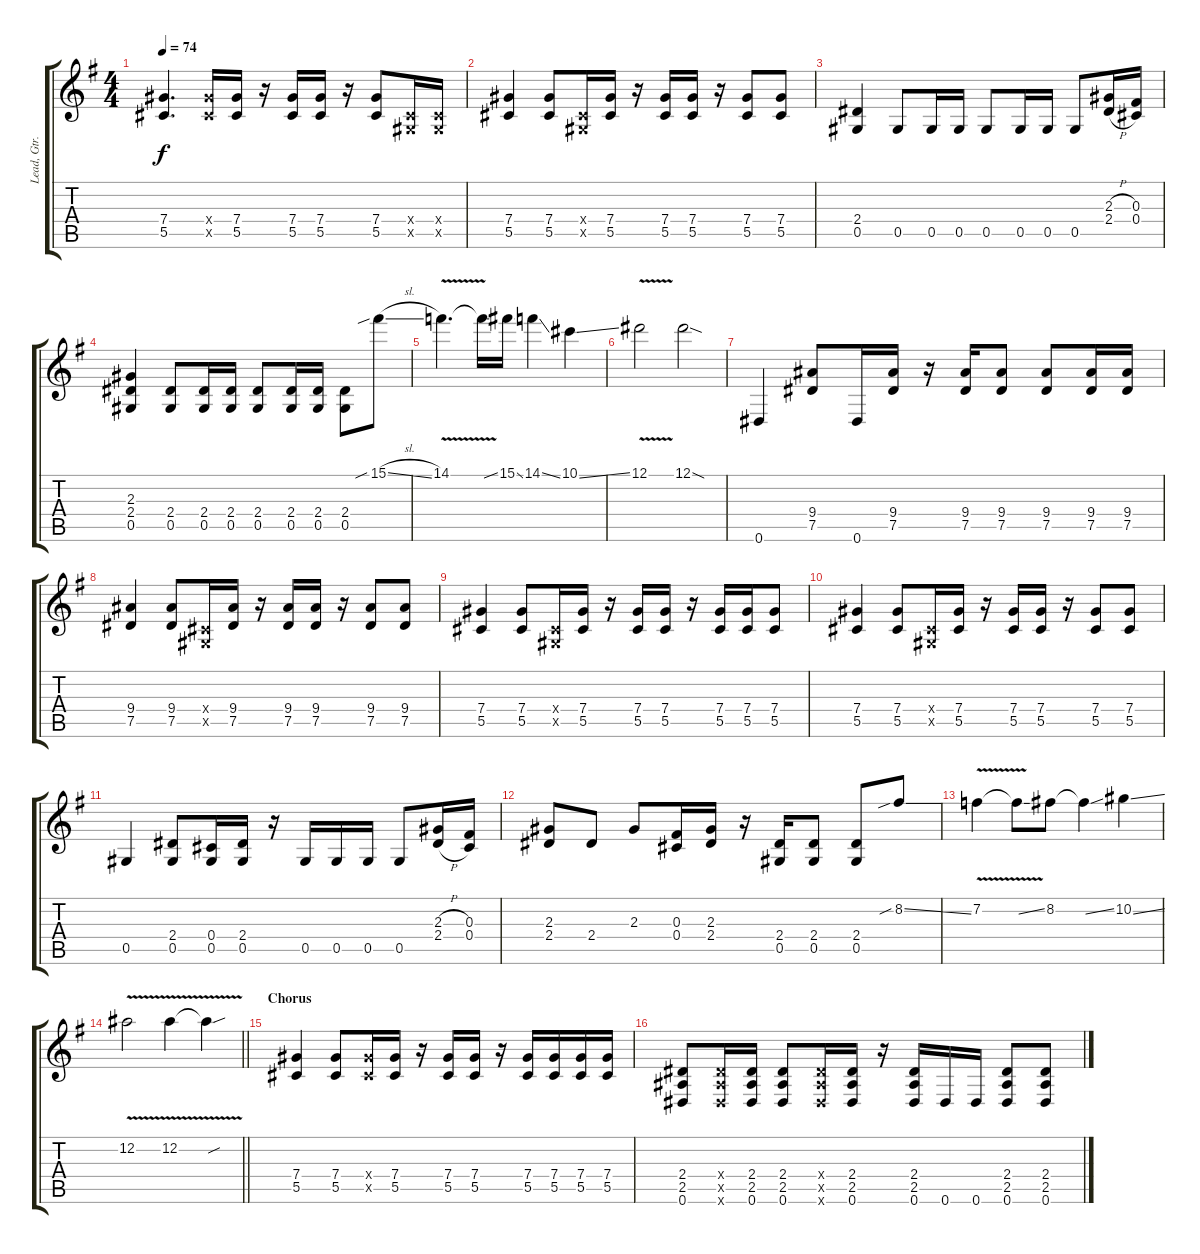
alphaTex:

\track ("Lead, Gtr.2, Hammett " "Lead, Gtr.") {instrument distortionguitar}
\staff {score tabs}
\tuning (Eb4 Bb3 Gb3 Db3 Ab2 Eb2) {hide}
\ts (4 4)
\tempo 74
\clef g2
\ks g
(7.4 5.5).4{d dy f} (7.4{x} 5.5{x}).16 (7.4 5.5).16 r.16 (7.4 5.5).16 (7.4 5.5).16 r.16 (7.4 5.5).8 (0.4{x} 0.5{x}).16 (0.4{x} 0.5{x}).16 |
(7.4 5.5).4 (7.4 5.5).8 (0.4{x} 0.5{x}).16 (7.4 5.5).16 r.16 (7.4 5.5).16 (7.4 5.5).16 r.16 (7.4 5.5).8 (7.4 5.5).8 |
(2.4 0.5).4 0.5.8 0.5.16 0.5.16 0.5.8 0.5.16 0.5.16 0.5.8 (2.3{h} 2.4{h}).16 (0.3 0.4).16 |
(2.3 2.4 0.5).4 (2.4 0.5).8 (2.4 0.5).16 (2.4 0.5).16 (2.4 0.5).8 (2.4 0.5).16 (2.4 0.5).16 (2.4 0.5).8 15.1{sib sl}.8 |
14.1{v}.4{d} 14.1{v ss t}.16 15.1{ss}.16 14.1{ss}.4 10.1{ss}.4 |
12.1{v}.2 12.1{sod}.2 |
0.6.4 (9.4 7.5).8 0.6.16 (9.4 7.5).16 r.16 (9.4 7.5).16 (9.4 7.5).8 (9.4 7.5).8 (9.4 7.5).16 (9.4 7.5).16 |
(9.4 7.5).4 (9.4 7.5).8 (0.4{x} 0.5{x}).16 (9.4 7.5).16 r.16 (9.4 7.5).16 (9.4 7.5).16 r.16 (9.4 7.5).8 (9.4 7.5).8 |
(7.4 5.5).4 (7.4 5.5).8 (0.4{x} 0.5{x}).16 (7.4 5.5).16 r.16 (7.4 5.5).16 (7.4 5.5).16 r.16 (7.4 5.5).16 (7.4 5.5).16 (7.4 5.5).8 |
(7.4 5.5).4 (7.4 5.5).8 (0.4{x} 0.5{x}).16 (7.4 5.5).16 r.16 (7.4 5.5).16 (7.4 5.5).16 r.16 (7.4 5.5).8 (7.4 5.5).8 |
0.5.4 (2.4 0.5).8 (0.4 0.5).16 (2.4 0.5).16 r.16 0.5.16 0.5.16 0.5.16 0.5.8 (2.3{h} 2.4{h}).16 (0.3 0.4).16 |
(2.3 2.4).8 2.4.8 2.3.8 (0.3 0.4).16 (2.3 2.4).16 r.16 (2.4 0.5).16 (2.4 0.5).8 (2.4 0.5).8 8.2{sib ss}.8 |
7.2{v}.4 7.2{v ss t}.8 8.2.8 8.2{ss t}.4 10.2{ss}.4 |
\barLineRight lightlight
12.2{v}.2 12.2{v}.4 12.2{sou t}.4 |
\section ("" "Chorus")
(7.4 5.5).4 (7.4 5.5).8 (7.4{x} 5.5{x}).16 (7.4 5.5).16 r.16 (7.4 5.5).16 (7.4 5.5).16 r.16 (7.4 5.5).16 (7.4 5.5).16 (7.4 5.5).16 (7.4 5.5).16 |
(2.4 2.5 0.6).8 (2.4{x} 2.5{x} 0.6{x}).16 (2.4 2.5 0.6).16 (2.4 2.5 0.6).8 (2.4{x} 2.5{x} 0.6{x}).16 (2.4 2.5 0.6).16 r.16 (2.4 2.5 0.6).16 0.6.16 0.6.16 (2.4 2.5 0.6).8 (2.4 2.5 0.6).8
